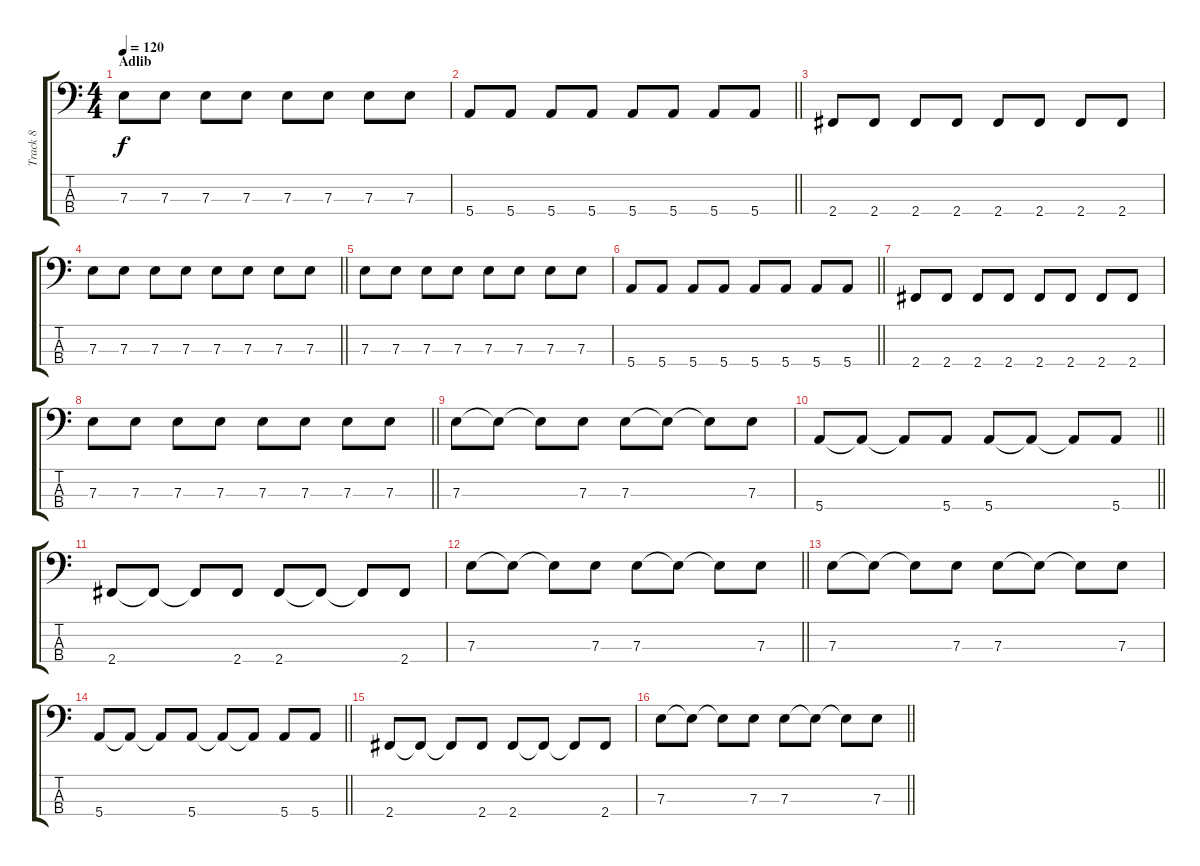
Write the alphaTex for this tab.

\track ("Track 8" "Track 8") {instrument electricbassfinger}
\staff {score tabs}
\tuning (G2 D2 A1 E1) {hide}
\ts (4 4)
\section ("" "Adlib")
\tempo 120
\clef f4
\ks c
7.3.8{dy f} 7.3.8 7.3.8 7.3.8 7.3.8 7.3.8 7.3.8 7.3.8 |
\barLineRight lightlight
5.4.8 5.4.8 5.4.8 5.4.8 5.4.8 5.4.8 5.4.8 5.4.8 |
2.4.8 2.4.8 2.4.8 2.4.8 2.4.8 2.4.8 2.4.8 2.4.8 |
\barLineRight lightlight
7.3.8 7.3.8 7.3.8 7.3.8 7.3.8 7.3.8 7.3.8 7.3.8 |
7.3.8 7.3.8 7.3.8 7.3.8 7.3.8 7.3.8 7.3.8 7.3.8 |
\barLineRight lightlight
5.4.8 5.4.8 5.4.8 5.4.8 5.4.8 5.4.8 5.4.8 5.4.8 |
2.4.8 2.4.8 2.4.8 2.4.8 2.4.8 2.4.8 2.4.8 2.4.8 |
\barLineRight lightlight
7.3.8 7.3.8 7.3.8 7.3.8 7.3.8 7.3.8 7.3.8 7.3.8 |
7.3.8 7.3{t}.8 7.3{t}.8 7.3.8 7.3.8 7.3{t}.8 7.3{t}.8 7.3.8 |
\barLineRight lightlight
5.4.8 5.4{t}.8 5.4{t}.8 5.4.8 5.4.8 5.4{t}.8 5.4{t}.8 5.4.8 |
2.4.8 2.4{t}.8 2.4{t}.8 2.4.8 2.4.8 2.4{t}.8 2.4{t}.8 2.4.8 |
\barLineRight lightlight
7.3.8 7.3{t}.8 7.3{t}.8 7.3.8 7.3.8 7.3{t}.8 7.3{t}.8 7.3.8 |
7.3.8 7.3{t}.8 7.3{t}.8 7.3.8 7.3.8 7.3{t}.8 7.3{t}.8 7.3.8 |
\barLineRight lightlight
5.4.8 5.4{t}.8 5.4{t}.8 5.4.8 5.4{t}.8 5.4{t}.8 5.4.8 5.4.8 |
2.4.8 2.4{t}.8 2.4{t}.8 2.4.8 2.4.8 2.4{t}.8 2.4{t}.8 2.4.8 |
\barLineRight lightlight
7.3.8 7.3{t}.8 7.3{t}.8 7.3.8 7.3.8 7.3{t}.8 7.3{t}.8 7.3.8
